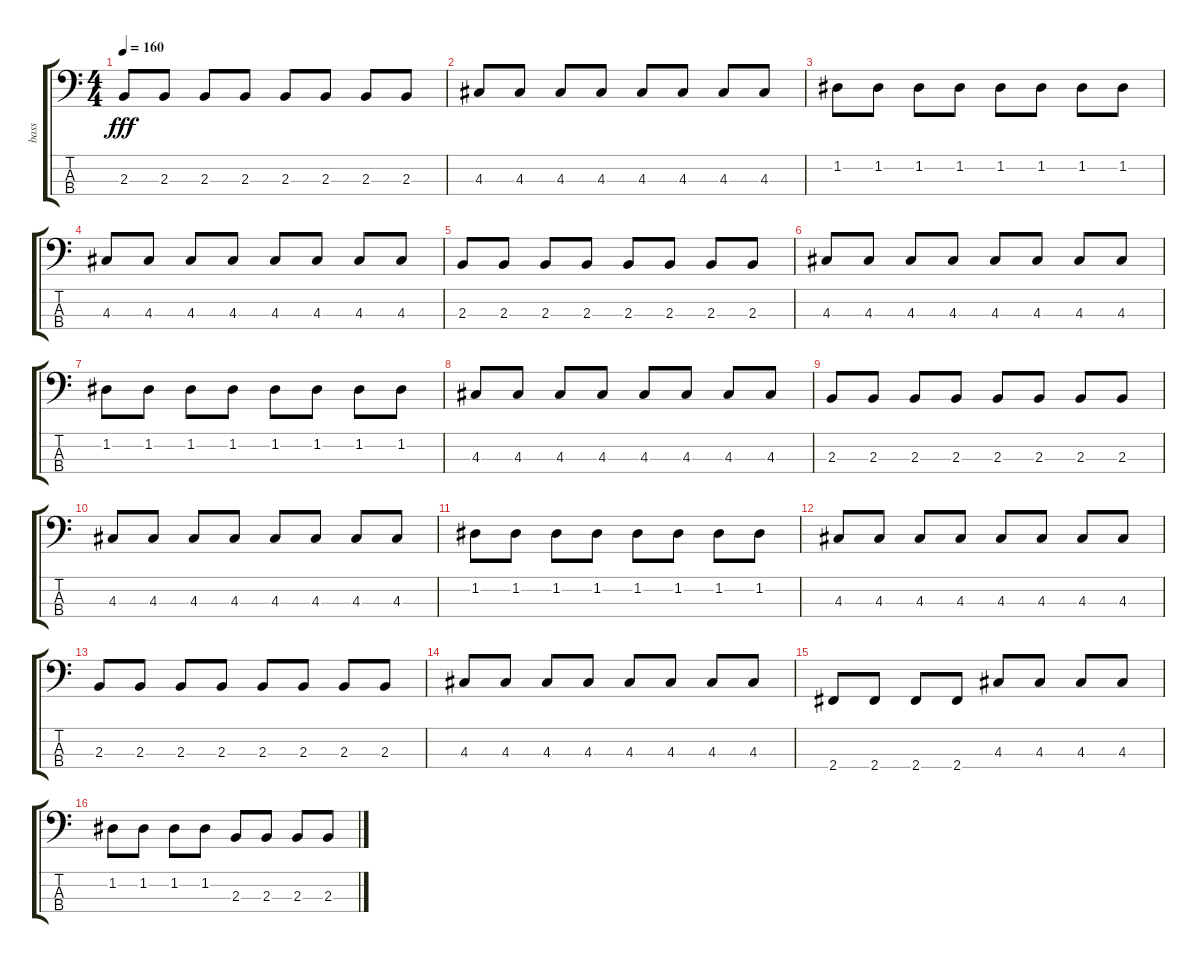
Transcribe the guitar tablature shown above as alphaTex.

\track ("bass" "bass") {instrument electricbassfinger}
\staff {score tabs}
\tuning (G2 D2 A1 E1) {hide}
\ts (4 4)
\tempo 160
\clef f4
\ks c
2.3.8{dy fff} 2.3.8 2.3.8 2.3.8 2.3.8 2.3.8 2.3.8 2.3.8 |
4.3.8 4.3.8 4.3.8 4.3.8 4.3.8 4.3.8 4.3.8 4.3.8 |
1.2.8 1.2.8 1.2.8 1.2.8 1.2.8 1.2.8 1.2.8 1.2.8 |
4.3.8 4.3.8 4.3.8 4.3.8 4.3.8 4.3.8 4.3.8 4.3.8 |
2.3.8 2.3.8 2.3.8 2.3.8 2.3.8 2.3.8 2.3.8 2.3.8 |
4.3.8 4.3.8 4.3.8 4.3.8 4.3.8 4.3.8 4.3.8 4.3.8 |
1.2.8 1.2.8 1.2.8 1.2.8 1.2.8 1.2.8 1.2.8 1.2.8 |
4.3.8 4.3.8 4.3.8 4.3.8 4.3.8 4.3.8 4.3.8 4.3.8 |
2.3.8 2.3.8 2.3.8 2.3.8 2.3.8 2.3.8 2.3.8 2.3.8 |
4.3.8 4.3.8 4.3.8 4.3.8 4.3.8 4.3.8 4.3.8 4.3.8 |
1.2.8 1.2.8 1.2.8 1.2.8 1.2.8 1.2.8 1.2.8 1.2.8 |
4.3.8 4.3.8 4.3.8 4.3.8 4.3.8 4.3.8 4.3.8 4.3.8 |
2.3.8 2.3.8 2.3.8 2.3.8 2.3.8 2.3.8 2.3.8 2.3.8 |
4.3.8 4.3.8 4.3.8 4.3.8 4.3.8 4.3.8 4.3.8 4.3.8 |
2.4.8 2.4.8 2.4.8 2.4.8 4.3.8 4.3.8 4.3.8 4.3.8 |
1.2.8 1.2.8 1.2.8 1.2.8 2.3.8 2.3.8 2.3.8 2.3.8
